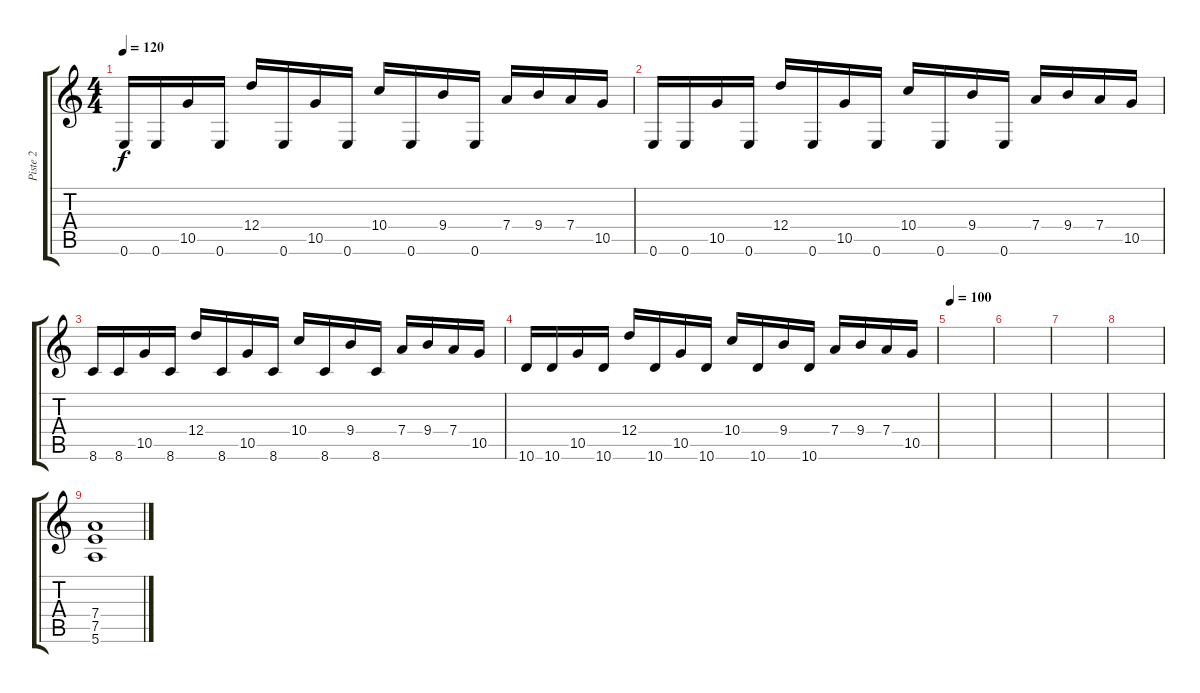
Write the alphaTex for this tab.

\track ("Piste 2" "Piste 2") {instrument distortionguitar}
\staff {score tabs}
\tuning (E4 B3 G3 D3 A2 E2) {hide}
\ts (4 4)
\tempo 120
\clef g2
\ks c
0.6.16{dy f} 0.6.16 10.5.16 0.6.16 12.4.16 0.6.16 10.5.16 0.6.16 10.4.16 0.6.16 9.4.16 0.6.16 7.4.16 9.4.16 7.4.16 10.5.16 |
0.6.16 0.6.16 10.5.16 0.6.16 12.4.16 0.6.16 10.5.16 0.6.16 10.4.16 0.6.16 9.4.16 0.6.16 7.4.16 9.4.16 7.4.16 10.5.16 |
8.6.16 8.6.16 10.5.16 8.6.16 12.4.16 8.6.16 10.5.16 8.6.16 10.4.16 8.6.16 9.4.16 8.6.16 7.4.16 9.4.16 7.4.16 10.5.16 |
10.6.16 10.6.16 10.5.16 10.6.16 12.4.16 10.6.16 10.5.16 10.6.16 10.4.16 10.6.16 9.4.16 10.6.16 7.4.16 9.4.16 7.4.16 10.5.16 |
\tempo 100
|
|
|
|
(7.4 7.5 5.6).1
